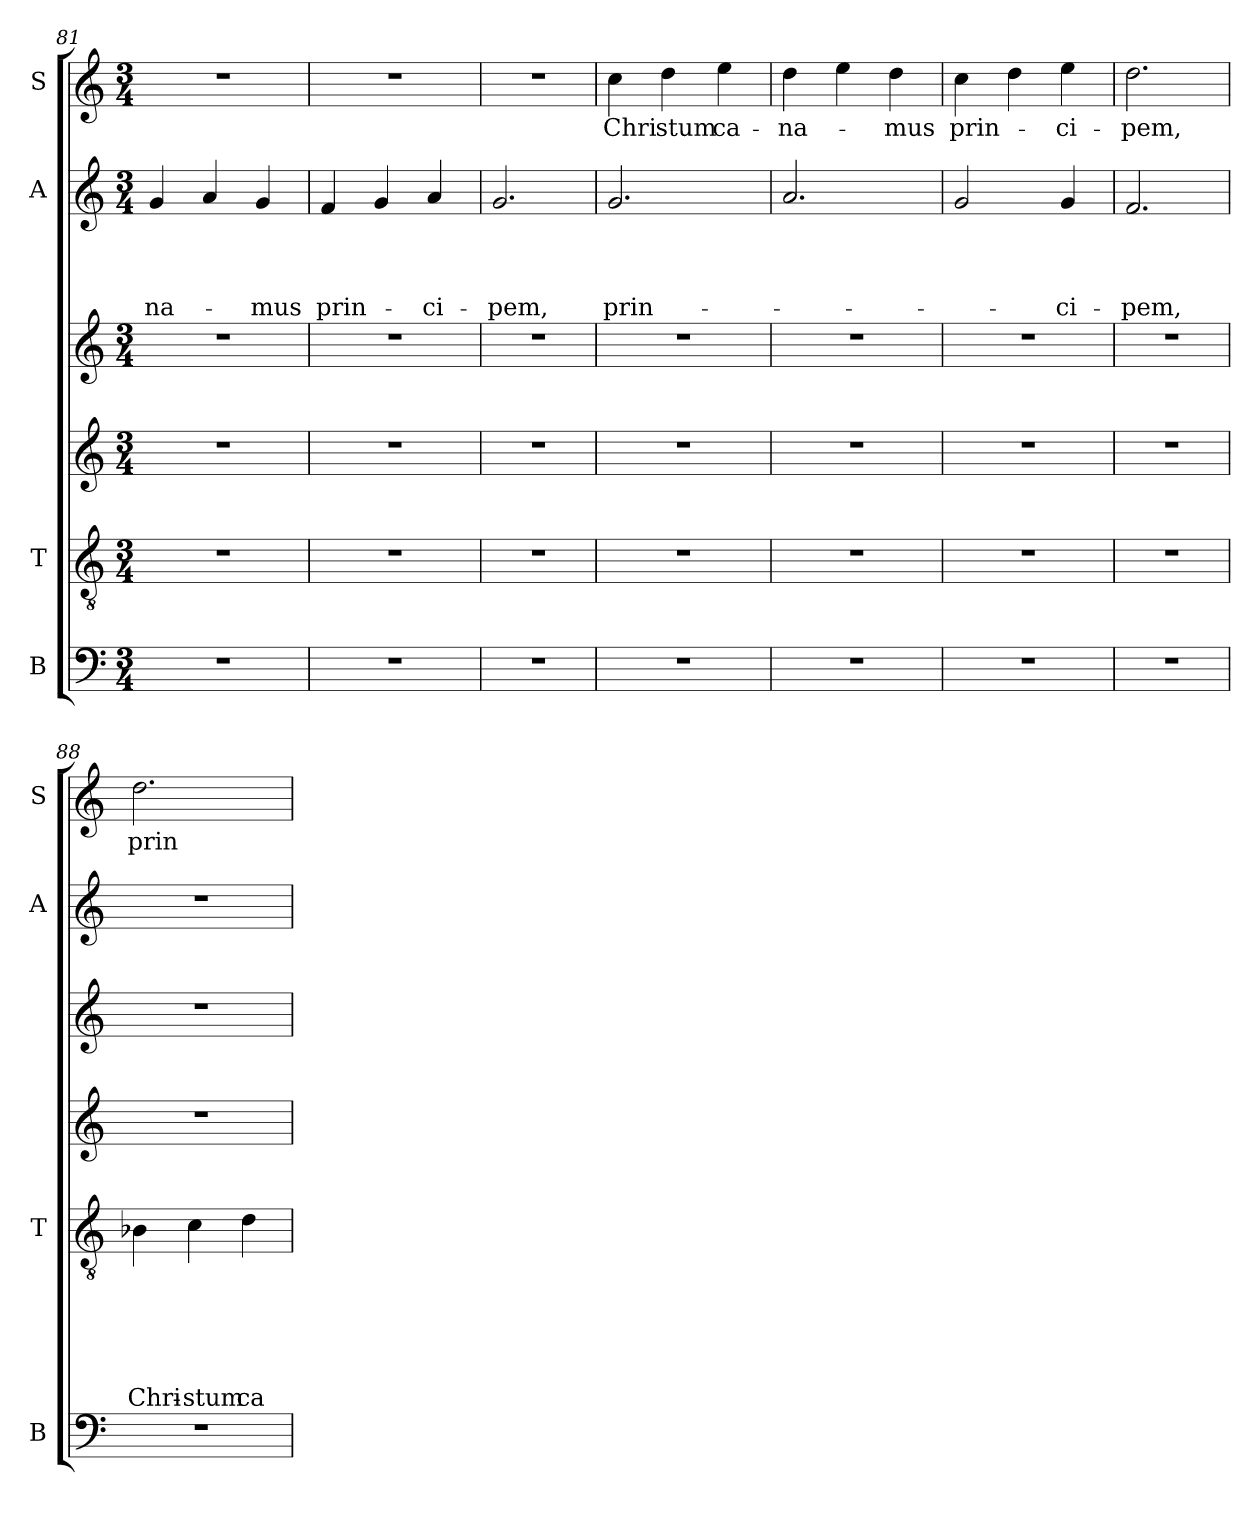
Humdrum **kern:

**kern	**kern	**text	**text	**text	**text	**text	**text	**kern	**kern	**kern	**text	**text	**text	**text	**kern	**text
*part6	*part5	*part5	*part5	*part5	*part5	*part5	*part5	*part4	*part3	*part2	*part2	*part2	*part2	*part2	*part1	*part1
*staff6	*staff5	*staff5	*staff5	*staff5	*staff5	*staff5	*staff5	*staff4	*staff3	*staff2	*staff2	*staff2	*staff2	*staff2	*staff1	*staff1
*I"B	*I"T	*	*	*	*	*	*	*	*	*I"A	*	*	*	*	*I"S	*
*I'B	*I'T	*	*	*	*	*	*	*	*	*I'A	*	*	*	*	*I'S	*
*clefF4	*clefGv2	*	*	*	*	*	*	*clefG2	*clefG2	*clefG2	*	*	*	*	*clefG2	*
*k[]	*k[]	*	*	*	*	*	*	*k[]	*k[]	*k[]	*	*	*	*	*k[]	*
*C:	*C:	*	*	*	*	*	*	*C:	*C:	*C:	*	*	*	*	*C:	*
*M3/4	*M3/4	*	*	*	*	*	*	*M3/4	*M3/4	*M3/4	*	*	*	*	*M3/4	*
=81	=81	=81	=81	=81	=81	=81	=81	=81	=81	=81	=81	=81	=81	=81	=81	=81
!LO:N:vis=1	!LO:N:vis=1	!	!	!	!	!	!	!	!	!	!	!	!	!LO:LY:b	!LO:N:vis=1	!
2.r	2.r	.	.	.	.	.	.	2.r	2.r	4g/	.	.	.	-na-	2.r	.
.	.	.	.	.	.	.	.	.	.	4a/	.	.	.	.	.	.
!	!	!	!	!	!	!	!	!	!	!	!	!	!	!LO:LY:b	!	!
.	.	.	.	.	.	.	.	.	.	4g/	.	.	.	-mus	.	.
=82	=82	=82	=82	=82	=82	=82	=82	=82	=82	=82	=82	=82	=82	=82	=82	=82
!LO:N:vis=1	!LO:N:vis=1	!	!	!	!	!	!	!	!	!	!	!	!	!LO:LY:b	!LO:N:vis=1	!
2.r	2.r	.	.	.	.	.	.	2.r	2.r	4f/	.	.	.	prin-	2.r	.
.	.	.	.	.	.	.	.	.	.	4g/	.	.	.	.	.	.
!	!	!	!	!	!	!	!	!	!	!	!	!	!	!LO:LY:b	!	!
.	.	.	.	.	.	.	.	.	.	4a/	.	.	.	-ci-	.	.
=83	=83	=83	=83	=83	=83	=83	=83	=83	=83	=83	=83	=83	=83	=83	=83	=83
!LO:N:vis=1	!LO:N:vis=1	!	!	!	!	!	!	!	!	!	!	!	!	!LO:LY:b	!LO:N:vis=1	!
2.r	2.r	.	.	.	.	.	.	2.r	2.r	2.g/	.	.	.	-pem,	2.r	.
=84	=84	=84	=84	=84	=84	=84	=84	=84	=84	=84	=84	=84	=84	=84	=84	=84
!LO:N:vis=1	!LO:N:vis=1	!	!	!	!	!	!	!	!	!	!	!	!	!LO:LY:b	!	!LO:LY:b
2.r	2.r	.	.	.	.	.	.	2.r	2.r	2.g/	.	.	.	prin-	4cc\	Chri
!	!	!	!	!	!	!	!	!	!	!	!	!	!	!	!	!LO:LY:b
.	.	.	.	.	.	.	.	.	.	.	.	.	.	.	4dd\	stum
!	!	!	!	!	!	!	!	!	!	!	!	!	!	!	!	!LO:LY:b
.	.	.	.	.	.	.	.	.	.	.	.	.	.	.	4ee\	ca-
=85	=85	=85	=85	=85	=85	=85	=85	=85	=85	=85	=85	=85	=85	=85	=85	=85
!LO:N:vis=1	!LO:N:vis=1	!	!	!	!	!	!	!	!	!	!	!	!	!	!	!LO:LY:b
2.r	2.r	.	.	.	.	.	.	2.r	2.r	2.a/	.	.	.	.	4dd\	-na-
.	.	.	.	.	.	.	.	.	.	.	.	.	.	.	4ee\	.
!	!	!	!	!	!	!	!	!	!	!	!	!	!	!	!	!LO:LY:b
.	.	.	.	.	.	.	.	.	.	.	.	.	.	.	4dd\	-mus
=86	=86	=86	=86	=86	=86	=86	=86	=86	=86	=86	=86	=86	=86	=86	=86	=86
!LO:N:vis=1	!LO:N:vis=1	!	!	!	!	!	!	!	!	!	!	!	!	!	!	!LO:LY:b
2.r	2.r	.	.	.	.	.	.	2.r	2.r	2g/	.	.	.	.	4cc\	prin-
.	.	.	.	.	.	.	.	.	.	.	.	.	.	.	4dd\	.
!	!	!	!	!	!	!	!	!	!	!	!	!	!	!LO:LY:b	!	!LO:LY:b
.	.	.	.	.	.	.	.	.	.	4g/	.	.	.	-ci-	4ee\	-ci-
=87	=87	=87	=87	=87	=87	=87	=87	=87	=87	=87	=87	=87	=87	=87	=87	=87
!LO:N:vis=1	!LO:N:vis=1	!	!	!	!	!	!	!	!	!	!	!	!	!LO:LY:b	!	!LO:LY:b
2.r	2.r	.	.	.	.	.	.	2.r	2.r	2.f/	.	.	.	-pem,	2.dd\	-pem,
=88	=88	=88	=88	=88	=88	=88	=88	=88	=88	=88	=88	=88	=88	=88	=88	=88
!LO:N:vis=1	!	!	!	!	!	!	!LO:LY:b	!	!	!LO:N:vis=1	!	!	!	!	!	!LO:LY:b
2.r	4B-X\	.	.	.	.	.	Chri-	2.r	2.r	2.r	.	.	.	.	2.dd\	prin-
!	!	!	!	!	!	!	!LO:LY:b	!	!	!	!	!	!	!	!	!
.	4c\	.	.	.	.	.	-stum	.	.	.	.	.	.	.	.	.
!	!	!	!	!	!	!	!LO:LY:b	!	!	!	!	!	!	!	!	!
.	4d\	.	.	.	.	.	ca-	.	.	.	.	.	.	.	.	.
=	=	=	=	=	=	=	=	=	=	=	=	=	=	=	=	=
*-	*-	*-	*-	*-	*-	*-	*-	*-	*-	*-	*-	*-	*-	*-	*-	*-
